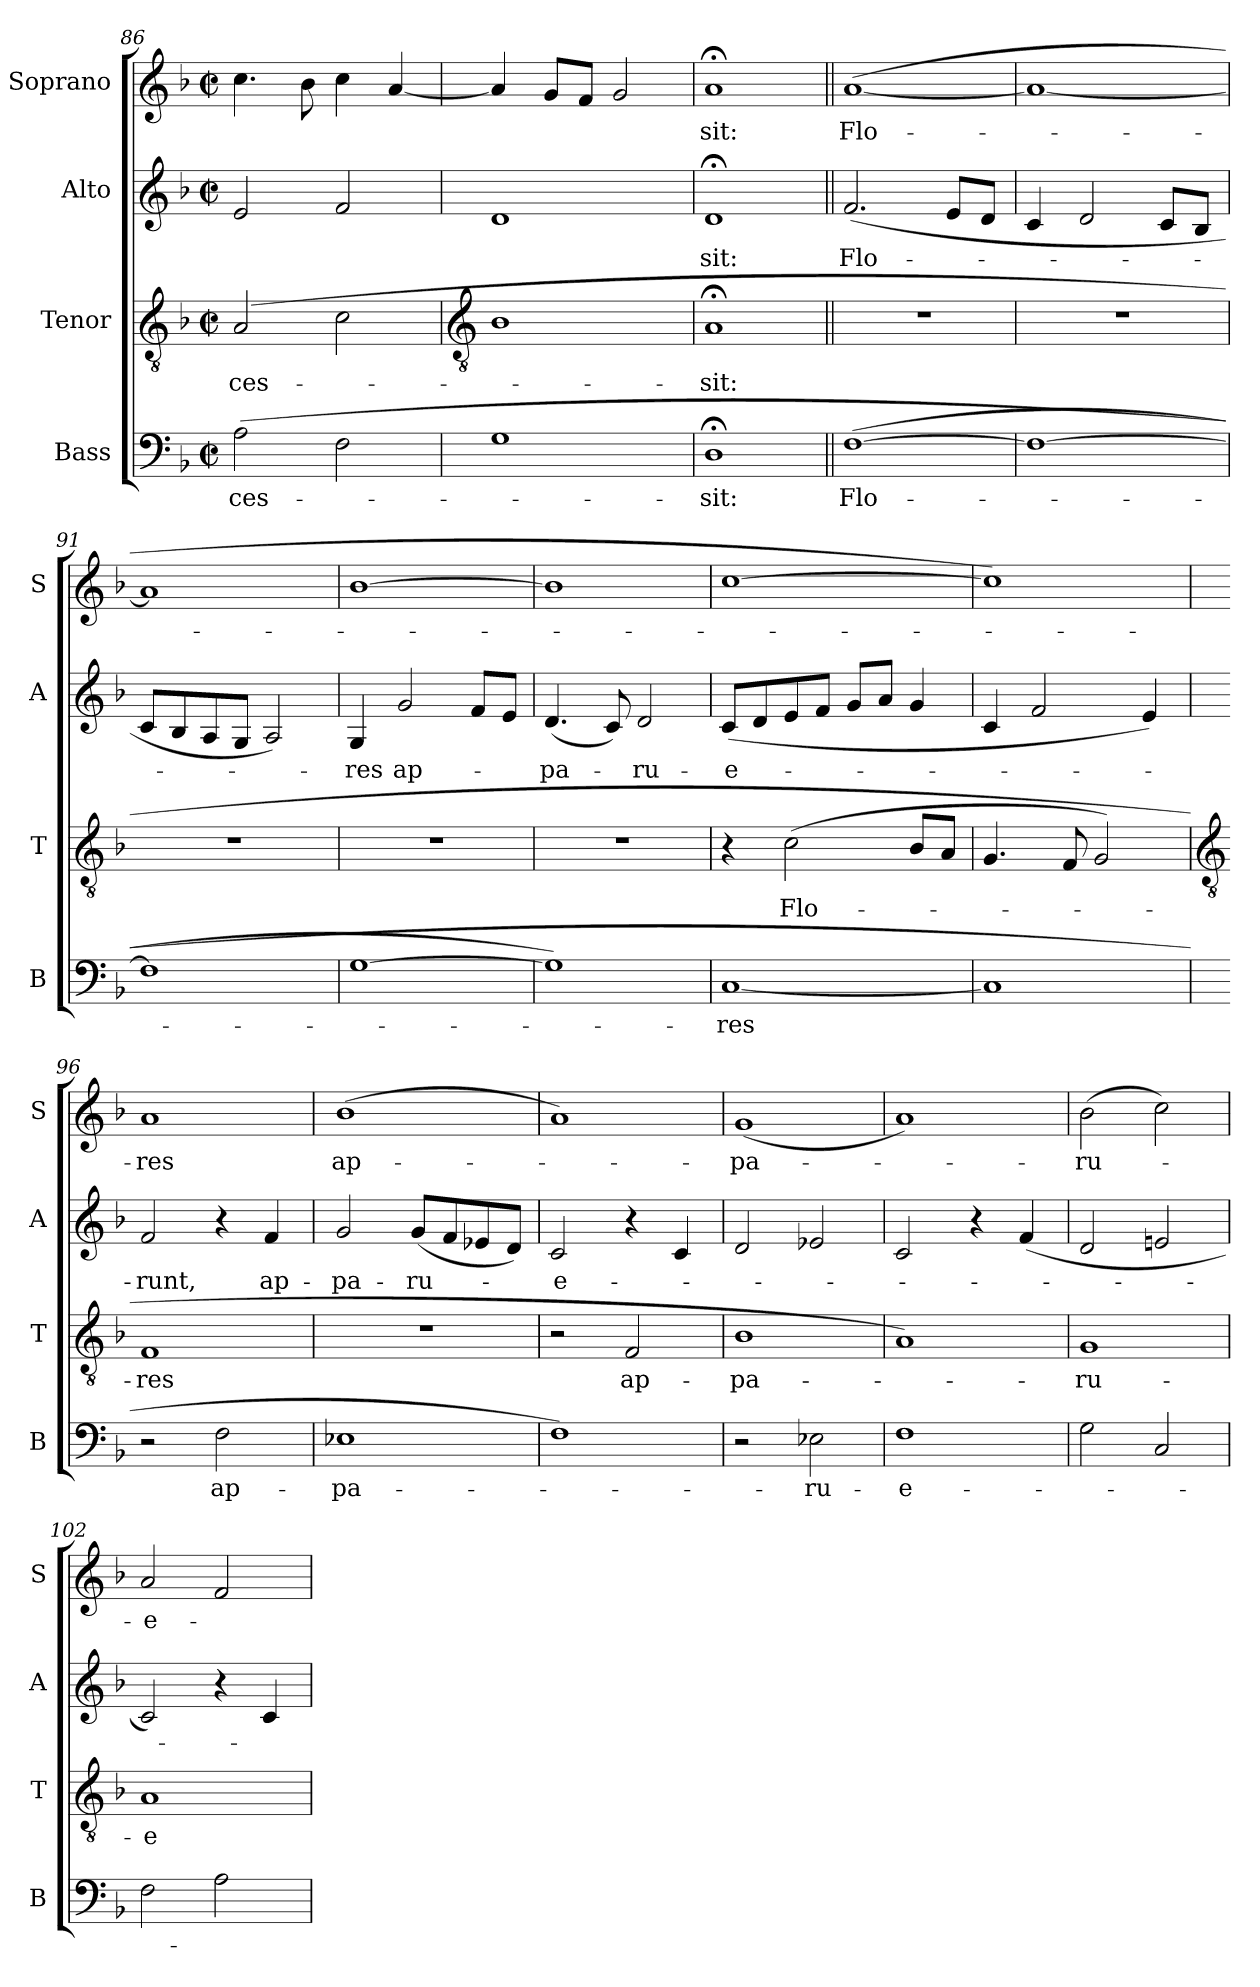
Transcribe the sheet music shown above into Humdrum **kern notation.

**kern	**text	**kern	**text	**kern	**text	**kern	**text
*part4	*part4	*part3	*part3	*part2	*part2	*part1	*part1
*staff4	*staff4	*staff3	*staff3	*staff2	*staff2	*staff1	*staff1
*I"Bass	*	*I"Tenor	*	*I"Alto	*	*I"Soprano	*
*I'B	*	*I'T	*	*I'A	*	*I'S	*
*clefF4	*	*clefGv2	*	*clefG2	*	*clefG2	*
*k[b-]	*	*k[b-]	*	*k[b-]	*	*k[b-]	*
*F:	*	*F:	*	*F:	*	*F:	*
*M2/2	*	*M2/2	*	*M2/2	*	*M2/2	*
*met(c|)	*	*met(c|)	*	*met(c|)	*	*met(c|)	*
=86	=86	=86	=86	=86	=86	=86	=86
!	!LO:LY:b	!	!LO:LY:b	!	!	!	!
(>2A	-ces-	(<2A	ces-	2e	.	4.cc	.
.	.	.	.	.	.	8b-	.
2F	.	2c	.	2f	.	4cc	.
.	.	.	.	.	.	[4a	.
!!LO:LB:g=z
=87	=87	=87	=87	=87	=87	=87	=87
*	*	*clefGv2	*	*	*	*	*
1G	.	1B-	.	1d	.	4a]	.
.	.	.	.	.	.	8gL	.
.	.	.	.	.	.	8fJ	.
.	.	.	.	.	.	2g	.
=88	=88	=88	=88	=88	=88	=88	=88
!	!LO:LY:b	!	!LO:LY:b	!	!LO:LY:b	!	!LO:LY:b
1D;<	sit:	1A;<	sit:	1d;<	sit:	1a;<	sit:
=89||	=89||	=89||	=89||	=89||	=89||	=89||	=89||
!	!LO:LY:b	!	!	!	!LO:LY:b	!	!LO:LY:b
(>[1F	Flo-	1r	.	(<2.f	Flo-	(>[1a	Flo-
.	.	.	.	8eL	.	.	.
.	.	.	.	8dJ	.	.	.
=90	=90	=90	=90	=90	=90	=90	=90
1F_	.	1r	.	4c	.	1a_	.
.	.	.	.	2d	.	.	.
.	.	.	.	8cL	.	.	.
.	.	.	.	8B-J	.	.	.
=91	=91	=91	=91	=91	=91	=91	=91
1F]	.	1r	.	8cL	.	1a]	.
.	.	.	.	8B-	.	.	.
.	.	.	.	8A	.	.	.
.	.	.	.	8GJ	.	.	.
.	.	.	.	2A)	.	.	.
=92	=92	=92	=92	=92	=92	=92	=92
!	!	!	!	!	!LO:LY:b	!	!
[1G	.	1r	.	4G	res	[1b-	.
!	!	!	!	!	!LO:LY:b	!	!
.	.	.	.	2g	ap-	.	.
.	.	.	.	8fL	.	.	.
.	.	.	.	8eJ	.	.	.
=93	=93	=93	=93	=93	=93	=93	=93
!	!	!	!	!	!LO:LY:b	!	!
1G])	.	1r	.	(<4.d	pa-	1b-]	.
.	.	.	.	8c)	.	.	.
!	!	!	!	!	!LO:LY:b	!	!
.	.	.	.	2d	ru-	.	.
=94	=94	=94	=94	=94	=94	=94	=94
!	!LO:LY:b	!	!	!	!LO:LY:b	!	!
[1C	res	4r	.	(<8cL	-e-	[1cc	.
.	.	.	.	8d	.	.	.
!	!	!	!LO:LY:b	!	!	!	!
.	.	(<2c	Flo-	8e	.	.	.
.	.	.	.	8fJ	.	.	.
.	.	.	.	8gL	.	.	.
.	.	.	.	8aJ	.	.	.
.	.	8B-L	.	4g	.	.	.
.	.	8AJ	.	.	.	.	.
=95	=95	=95	=95	=95	=95	=95	=95
1C]	.	4.G	.	4c	.	1cc])	.
.	.	.	.	2f	.	.	.
.	.	8F	.	.	.	.	.
.	.	2G)	.	.	.	.	.
.	.	.	.	4e)	.	.	.
!!LO:LB:g=z
=96	=96	=96	=96	=96	=96	=96	=96
*	*	*clefGv2	*	*	*	*	*
!	!	!	!LO:LY:b	!	!LO:LY:b	!	!LO:LY:b
2r	.	1F	res	2f	runt,	1a	res
!	!LO:LY:b	!	!	!	!	!	!
2F	ap-	.	.	4r	.	.	.
!	!	!	!	!	!LO:LY:b	!	!
.	.	.	.	4f	ap-	.	.
=97	=97	=97	=97	=97	=97	=97	=97
!	!LO:LY:b	!	!	!	!LO:LY:b	!	!LO:LY:b
1E-X	-pa-	1r	.	2g	-pa-	(<1b-	ap-
!	!	!	!	!	!LO:LY:b	!	!
.	.	.	.	(<8gL	-ru-	.	.
.	.	.	.	8f	.	.	.
.	.	.	.	8e-X	.	.	.
.	.	.	.	8dJ)	.	.	.
=98	=98	=98	=98	=98	=98	=98	=98
!	!	!	!	!	!LO:LY:b	!	!
1F)	.	2r	.	2c	e-	1a)	.
!	!	!	!LO:LY:b	!	!	!	!
.	.	2F	ap-	4r	.	.	.
.	.	.	.	4c	.	.	.
=99	=99	=99	=99	=99	=99	=99	=99
!	!	!	!LO:LY:b	!	!	!	!LO:LY:b
2r	.	1B-	-pa-	2d	.	(<1g	pa-
!	!LO:LY:b	!	!	!	!	!	!
2E-X	ru-	.	.	2e-X	.	.	.
=100	=100	=100	=100	=100	=100	=100	=100
!	!LO:LY:b	!	!	!	!	!	!
1F	-e-	1A)	.	2c	.	1a)	.
.	.	.	.	4r	.	.	.
.	.	.	.	(<4f	.	.	.
=101	=101	=101	=101	=101	=101	=101	=101
!	!	!	!LO:LY:b	!	!	!	!LO:LY:b
2G	.	1G	ru-	2d	.	(>2b-	ru-
2C	.	.	.	2en	.	2cc)	.
=102	=102	=102	=102	=102	=102	=102	=102
!	!	!	!LO:LY:b	!	!	!	!LO:LY:b
2F	.	1A	-e-	2c)	.	2a	e-
2A	.	.	.	4r	.	2f	.
.	.	.	.	4c	.	.	.
=	=	=	=	=	=	=	=
*-	*-	*-	*-	*-	*-	*-	*-
